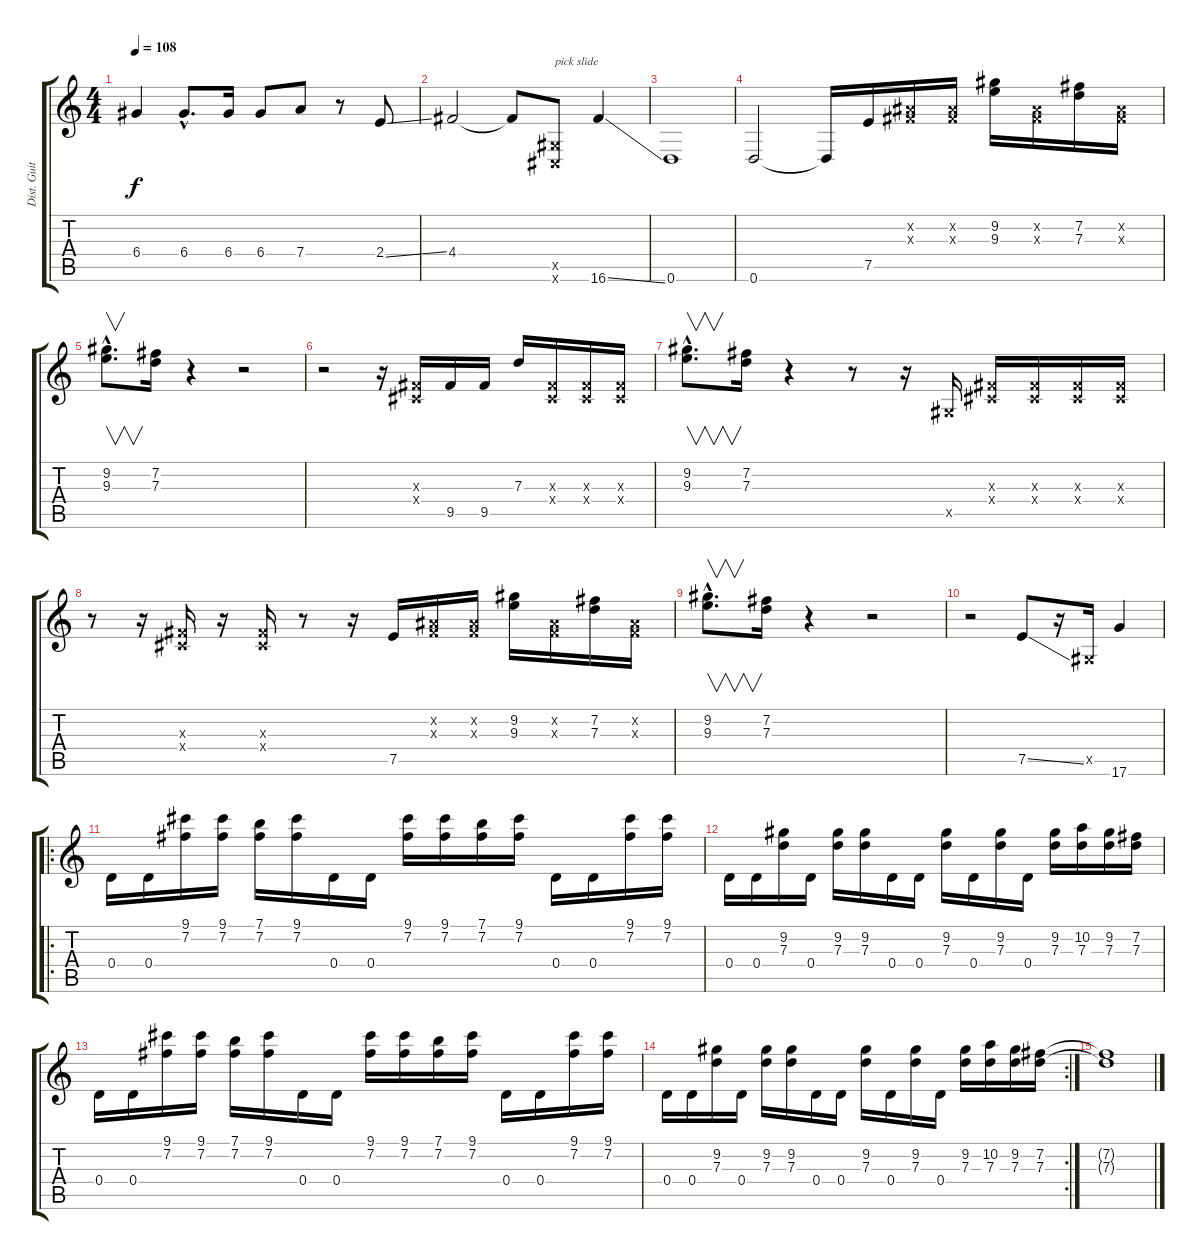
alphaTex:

\track ("Dist. Guitar" "Dist. Guit") {instrument distortionguitar}
\staff {score tabs}
\tuning (E4 B3 G3 D3 A2 D2) {hide}
\ts (4 4)
\tempo 108
\clef g2
\ks c
6.4{t}.4{dy f} 6.4{hac}.8{d} 6.4.16 6.4.8 7.4.8 r.8 2.4{ss}.8 |
4.4.2 4.4{t}.8 (-1.5{x} -1.6{x}).8{txt "pick slide"} 16.6{ss}.4 |
0.6.1 |
0.6.2 0.6{t}.16 7.5.16 (-1.2{x} -1.3{x}).16 (-1.2{x} -1.3{x}).16 (9.2 9.3).16 (-1.2{x} -1.3{x}).16 (7.2 7.3).16 (-1.2{x} -1.3{x}).16 |
(9.2{hac} 9.3{hac}).8{v d} (7.2 7.3).16 r.4 r.2 |
r.2 r.16 (-1.3{x} -1.4{x}).16 9.5.16 9.5.16 7.3.16 (-1.3{x} -1.4{x}).16 (-1.3{x} -1.4{x}).16 (-1.3{x} -1.4{x}).16 |
(9.2{hac} 9.3{hac}).8{v d} (7.2 7.3).16 r.4 r.8 r.16 -1.5{x}.16 (-1.3{x} -1.4{x}).16 (-1.3{x} -1.4{x}).16 (-1.3{x} -1.4{x}).16 (-1.3{x} -1.4{x}).16 |
r.8 r.16 (-1.3{x} -1.4{x}).16 r.16 (-1.3{x} -1.4{x}).16 r.8 r.16 7.5.16 (-1.2{x} -1.3{x}).16 (-1.2{x} -1.3{x}).16 (9.2 9.3).16 (-1.2{x} -1.3{x}).16 (7.2 7.3).16 (-1.2{x} -1.3{x}).16 |
(9.2{hac} 9.3{hac}).8{v d} (7.2 7.3).16 r.4 r.2 |
r.2 7.5{ss}.8 r.16 -1.5{x}.16 17.6.4 |
\ro
0.4.16 0.4.16 (9.1 7.2).16 (9.1 7.2).16 (7.1 7.2).16 (9.1 7.2).16 0.4.16 0.4.16 (9.1 7.2).16 (9.1 7.2).16 (7.1 7.2).16 (9.1 7.2).16 0.4.16 0.4.16 (9.1 7.2).16 (9.1 7.2).16 |
0.4.16 0.4.16 (9.2 7.3).16 0.4.16 (9.2 7.3).16 (9.2 7.3).16 0.4.16 0.4.16 (9.2 7.3).16 0.4.16 (9.2 7.3).16 0.4.16 (9.2 7.3).16 (10.2 7.3).16 (9.2 7.3).16 (7.2 7.3).16 |
0.4.16 0.4.16 (9.1 7.2).16 (9.1 7.2).16 (7.1 7.2).16 (9.1 7.2).16 0.4.16 0.4.16 (9.1 7.2).16 (9.1 7.2).16 (7.1 7.2).16 (9.1 7.2).16 0.4.16 0.4.16 (9.1 7.2).16 (9.1 7.2).16 |
\rc 2
0.4.16 0.4.16 (9.2 7.3).16 0.4.16 (9.2 7.3).16 (9.2 7.3).16 0.4.16 0.4.16 (9.2 7.3).16 0.4.16 (9.2 7.3).16 0.4.16 (9.2 7.3).16 (10.2 7.3).16 (9.2 7.3).16 (7.2 7.3).16 |
(7.2{t} 7.3{t}).1
